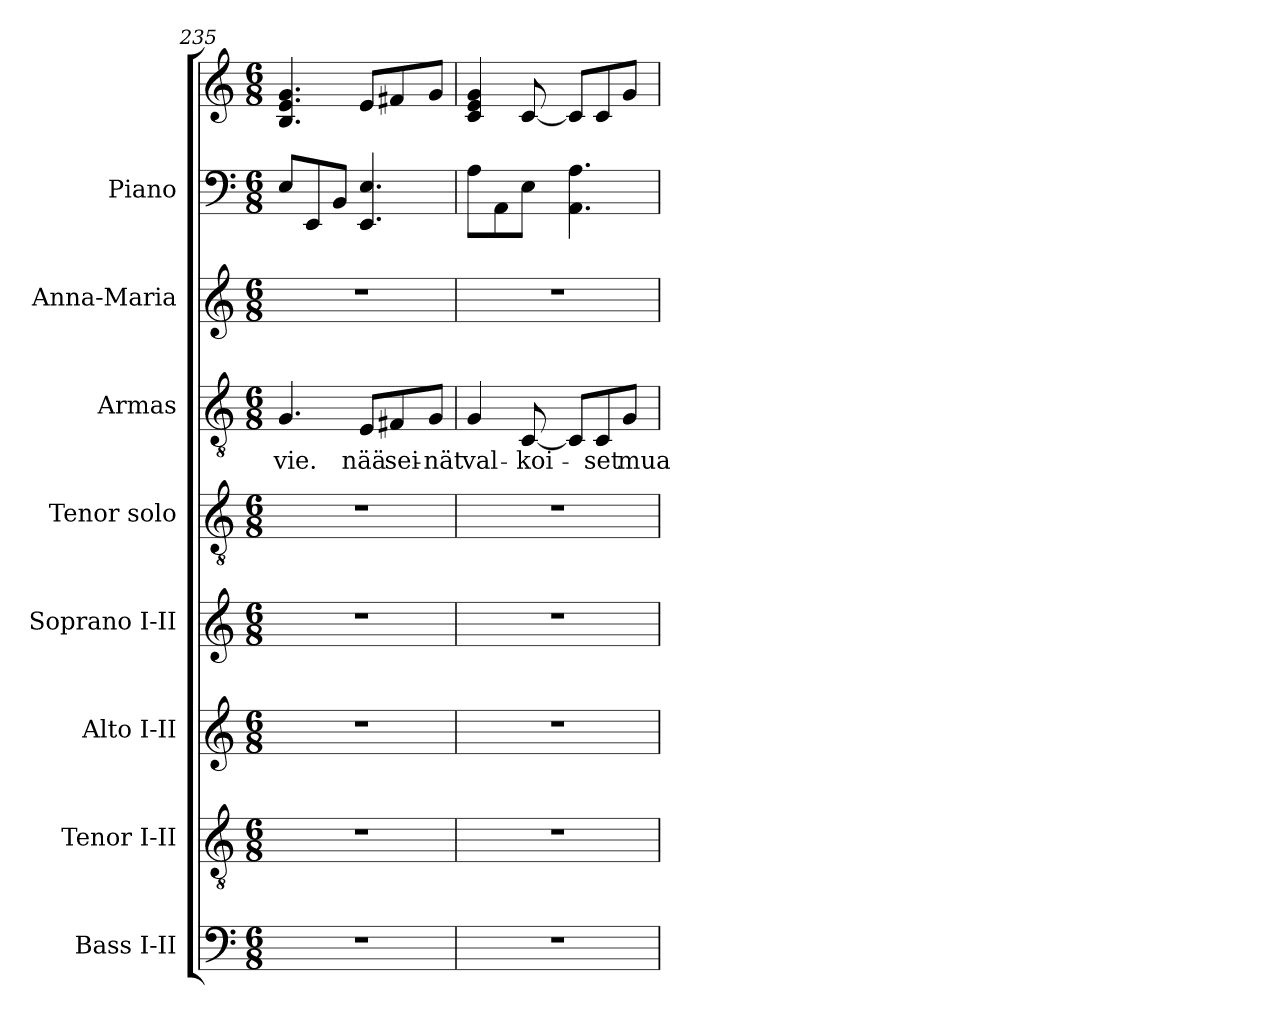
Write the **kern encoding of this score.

**kern	**kern	**kern	**kern	**kern	**kern	**text	**kern	**kern	**kern
*part8	*part7	*part6	*part5	*part4	*part3	*part3	*part2	*part1	*part1
*staff9	*staff8	*staff7	*staff6	*staff5	*staff4	*staff4	*staff3	*staff2	*staff1
*I"Bass I-II	*I"Tenor I-II	*I"Alto I-II	*I"Soprano I-II	*I"Tenor solo	*I"Armas	*	*I"Anna-Maria	*I"Piano	*
*I'B.	*I'T.	*I'A.	*I'S.	*I'T. Solo	*I'Armas	*	*I'A-M	*I'Pno.	*
*clefF4	*clefGv2	*clefG2	*clefG2	*clefGv2	*clefGv2	*	*clefG2	*clefF4	*clefG2
*	*ITrd7c12	*	*	*ITrd7c12	*ITrd7c12	*	*	*	*
*k[]	*k[]	*k[]	*k[]	*k[]	*k[]	*	*k[]	*k[]	*k[]
*C:	*C:	*C:	*C:	*C:	*C:	*	*C:	*C:	*C:
*M6/8	*M6/8	*M6/8	*M6/8	*M6/8	*M6/8	*	*M6/8	*M6/8	*M6/8
=235	=235	=235	=235	=235	=235	=235	=235	=235	=235
!LO:N:vis=1	!LO:N:vis=1	!LO:N:vis=1	!LO:N:vis=1	!LO:N:vis=1	!	!	!	!	!
!	!	!	!	!	!	!LO:LY:b:color=#000000	!LO:N:vis=1	!	!
2.r	2.r	2.r	2.r	2.r	4.GGi/	vie.	2.r	8Ei/L	4.Bi/ 4.ei 4.gi
.	.	.	.	.	.	.	.	8EEi/	.
.	.	.	.	.	.	.	.	8BBi/J	.
!	!	!	!	!	!	!LO:LY:b:color=#000000	!	!	!
.	.	.	.	.	8EEi/L	nää	.	4.EEi/ 4.Ei	8ei/L
!	!	!	!	!	!	!LO:LY:b:color=#000000	!	!	!
.	.	.	.	.	8FF#Xi/	sei-	.	.	8f#Xi/
!	!	!	!	!	!	!LO:LY:b:color=#000000	!	!	!
.	.	.	.	.	8GGi/J	-nät	.	.	8gi/J
=236	=236	=236	=236	=236	=236	=236	=236	=236	=236
!LO:N:vis=1	!LO:N:vis=1	!LO:N:vis=1	!LO:N:vis=1	!LO:N:vis=1	!	!	!	!	!
!	!	!	!	!	!	!LO:LY:b:color=#000000	!LO:N:vis=1	!	!
2.r	2.r	2.r	2.r	2.r	4GGi/	val-	2.r	8Ai\L	4ci/ 4ei 4gi
.	.	.	.	.	.	.	.	8AAi\	.
!	!	!	!	!	!	!LO:LY:b:color=#000000	!	!	!
.	.	.	.	.	[<8CCi/	-koi-	.	8Ei\J	[<8ci/
.	.	.	.	.	8CCi/L]	.	.	4.AAi\ 4.Ai	8ci/L]
!	!	!	!	!	!	!LO:LY:b:color=#000000	!	!	!
.	.	.	.	.	8CCi/	-set	.	.	8ci/
!	!	!	!	!	!	!LO:LY:b:color=#000000	!	!	!
.	.	.	.	.	8GGi/J	mua	.	.	8gi/J
=	=	=	=	=	=	=	=	=	=
*-	*-	*-	*-	*-	*-	*-	*-	*-	*-
